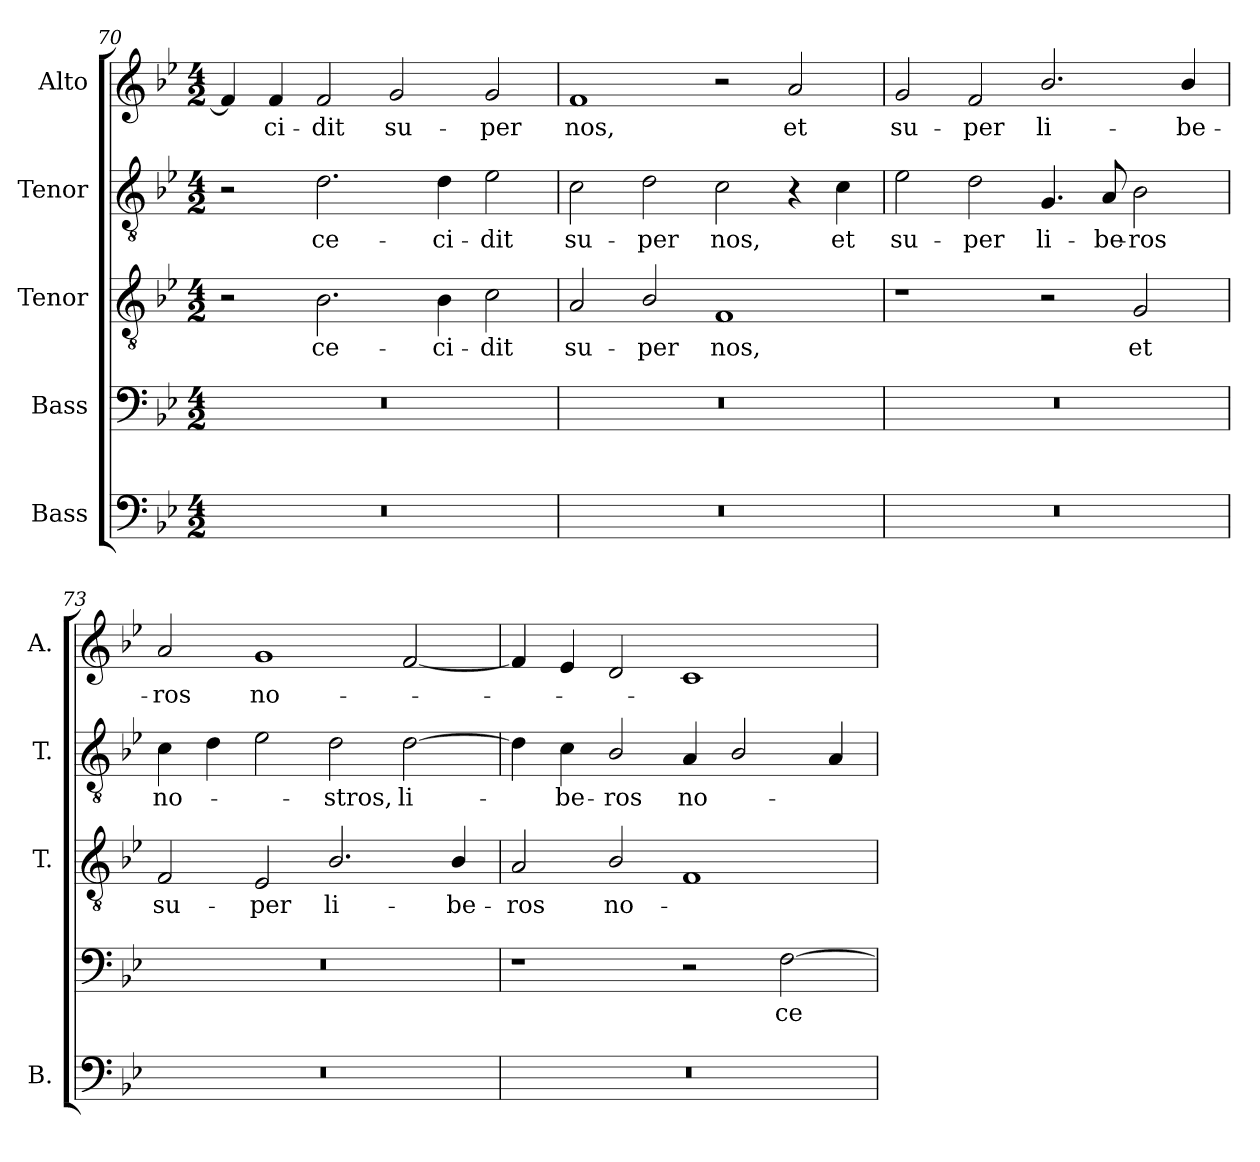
**kern	**kern	**text	**kern	**text	**kern	**text	**kern	**text
*part5	*part4	*part4	*part3	*part3	*part2	*part2	*part1	*part1
*staff5	*staff4	*staff4	*staff3	*staff3	*staff2	*staff2	*staff1	*staff1
*I"Bass	*I"Bass	*	*I"Tenor	*	*I"Tenor	*	*I"Alto	*
*I'B.	*	*	*I'T.	*	*I'T.	*	*I'A.	*
*clefF4	*clefF4	*	*clefGv2	*	*clefGv2	*	*clefG2	*
*	*	*	*ITrd7c12	*	*ITrd7c12	*	*	*
*k[b-e-]	*k[b-e-]	*	*k[b-e-]	*	*k[b-e-]	*	*k[b-e-]	*
*B-:	*B-:	*	*B-:	*	*B-:	*	*B-:	*
*M4/2	*M4/2	*	*M4/2	*	*M4/2	*	*M4/2	*
=70	=70	=70	=70	=70	=70	=70	=70	=70
!LO:N:vis=1	!LO:N:vis=1	!	!	!	!	!	!	!
0r	0r	.	2r	.	2r	.	4fi/]	.
!	!	!	!	!	!	!	!	!LO:LY:b:color=#000000
.	.	.	.	.	.	.	4fi/	-ci-
!	!	!	!	!LO:LY:b:color=#000000	!	!	!	!
!	!	!	!	!	!	!LO:LY:b:color=#000000	!	!
!	!	!	!	!	!	!	!	!LO:LY:b:color=#000000
.	.	.	2.BB-i\	ce-	2.Di\	ce-	2fi/	-dit
!	!	!	!	!	!	!	!	!LO:LY:b:color=#000000
.	.	.	.	.	.	.	2gi/	su-
!	!	!	!	!LO:LY:b:color=#000000	!	!	!	!
!	!	!	!	!	!	!LO:LY:b:color=#000000	!	!
.	.	.	4BB-i\	-ci-	4Di\	-ci-	.	.
!	!	!	!	!LO:LY:b:color=#000000	!	!	!	!
!	!	!	!	!	!	!LO:LY:b:color=#000000	!	!
!	!	!	!	!	!	!	!	!LO:LY:b:color=#000000
.	.	.	2Ci\	-dit	2E-i\	-dit	2gi/	-per
!!LO:LB:g=z
=71	=71	=71	=71	=71	=71	=71	=71	=71
!LO:N:vis=1	!LO:N:vis=1	!	!	!	!	!	!	!
!	!	!	!	!LO:LY:b:color=#000000	!	!	!	!
!	!	!	!	!	!	!LO:LY:b:color=#000000	!	!
!	!	!	!	!	!	!	!	!LO:LY:b:color=#000000
0r	0r	.	2AAi/	su-	2Ci\	su-	1fi	nos,
!	!	!	!	!LO:LY:b:color=#000000	!	!	!	!
!	!	!	!	!	!	!LO:LY:b:color=#000000	!	!
.	.	.	2BB-i/	-per	2Di\	-per	.	.
!	!	!	!	!LO:LY:b:color=#000000	!	!	!	!
!	!	!	!	!	!	!LO:LY:b:color=#000000	!	!
.	.	.	1FFi	nos,	2Ci\	nos,	2r	.
!	!	!	!	!	!	!	!	!LO:LY:b:color=#000000
.	.	.	.	.	4r	.	2ai/	et
!	!	!	!	!	!	!LO:LY:b:color=#000000	!	!
.	.	.	.	.	4Ci\	et	.	.
=72	=72	=72	=72	=72	=72	=72	=72	=72
!LO:N:vis=1	!LO:N:vis=1	!	!	!	!	!	!	!
!	!	!	!	!	!	!LO:LY:b:color=#000000	!	!
!	!	!	!	!	!	!	!	!LO:LY:b:color=#000000
0r	0r	.	1r	.	2E-i\	su-	2gi/	su-
!	!	!	!	!	!	!LO:LY:b:color=#000000	!	!
!	!	!	!	!	!	!	!	!LO:LY:b:color=#000000
.	.	.	.	.	2Di\	-per	2fi/	-per
!	!	!	!	!	!	!LO:LY:b:color=#000000	!	!
!	!	!	!	!	!	!	!	!LO:LY:b:color=#000000
.	.	.	2r	.	4.GGi/	li-	2.b-i/	li-
!	!	!	!	!	!	!LO:LY:b:color=#000000	!	!
.	.	.	.	.	8AAi/	-be-	.	.
!	!	!	!	!LO:LY:b:color=#000000	!	!	!	!
!	!	!	!	!	!	!LO:LY:b:color=#000000	!	!
.	.	.	2GGi/	et	2BB-i\	-ros	.	.
!	!	!	!	!	!	!	!	!LO:LY:b:color=#000000
.	.	.	.	.	.	.	4b-i/	-be-
=73	=73	=73	=73	=73	=73	=73	=73	=73
!LO:N:vis=1	!LO:N:vis=1	!	!	!	!	!	!	!
!	!	!	!	!LO:LY:b:color=#000000	!	!	!	!
!	!	!	!	!	!	!LO:LY:b:color=#000000	!	!
!	!	!	!	!	!	!	!	!LO:LY:b:color=#000000
0r	0r	.	2FFi/	su-	4Ci\	no-	2ai/	-ros
.	.	.	.	.	4Di\	.	.	.
!	!	!	!	!LO:LY:b:color=#000000	!	!	!	!
!	!	!	!	!	!	!	!	!LO:LY:b:color=#000000
.	.	.	2EE-i/	-per	2E-i\	.	1gi	no-
!	!	!	!	!LO:LY:b:color=#000000	!	!	!	!
!	!	!	!	!	!	!LO:LY:b:color=#000000	!	!
.	.	.	2.BB-i/	li-	2Di\	-stros,	.	.
!	!	!	!	!	!	!LO:LY:b:color=#000000	!	!
.	.	.	.	.	[2Di\	li-	[2fi/	.
!	!	!	!	!LO:LY:b:color=#000000	!	!	!	!
.	.	.	4BB-i/	-be-	.	.	.	.
=74	=74	=74	=74	=74	=74	=74	=74	=74
!LO:N:vis=1	!	!	!	!	!	!	!	!
!	!	!	!	!LO:LY:b:color=#000000	!	!	!	!
0r	1r	.	2AAi/	-ros	4Di\]	.	4fi/]	.
!	!	!	!	!	!	!LO:LY:b:color=#000000	!	!
.	.	.	.	.	4Ci\	-be-	4e-i/	.
!	!	!	!	!LO:LY:b:color=#000000	!	!	!	!
!	!	!	!	!	!	!LO:LY:b:color=#000000	!	!
.	.	.	2BB-i/	no-	2BB-i/	-ros	2di/	.
!	!	!	!	!	!	!LO:LY:b:color=#000000	!	!
.	2r	.	1FFi	.	4AAi/	no-	1ci	.
.	.	.	.	.	2BB-i/	.	.	.
!	!	!LO:LY:b:color=#000000	!	!	!	!	!	!
.	[2Fi\	ce-	.	.	.	.	.	.
.	.	.	.	.	4AAi/	.	.	.
=	=	=	=	=	=	=	=	=
*-	*-	*-	*-	*-	*-	*-	*-	*-
